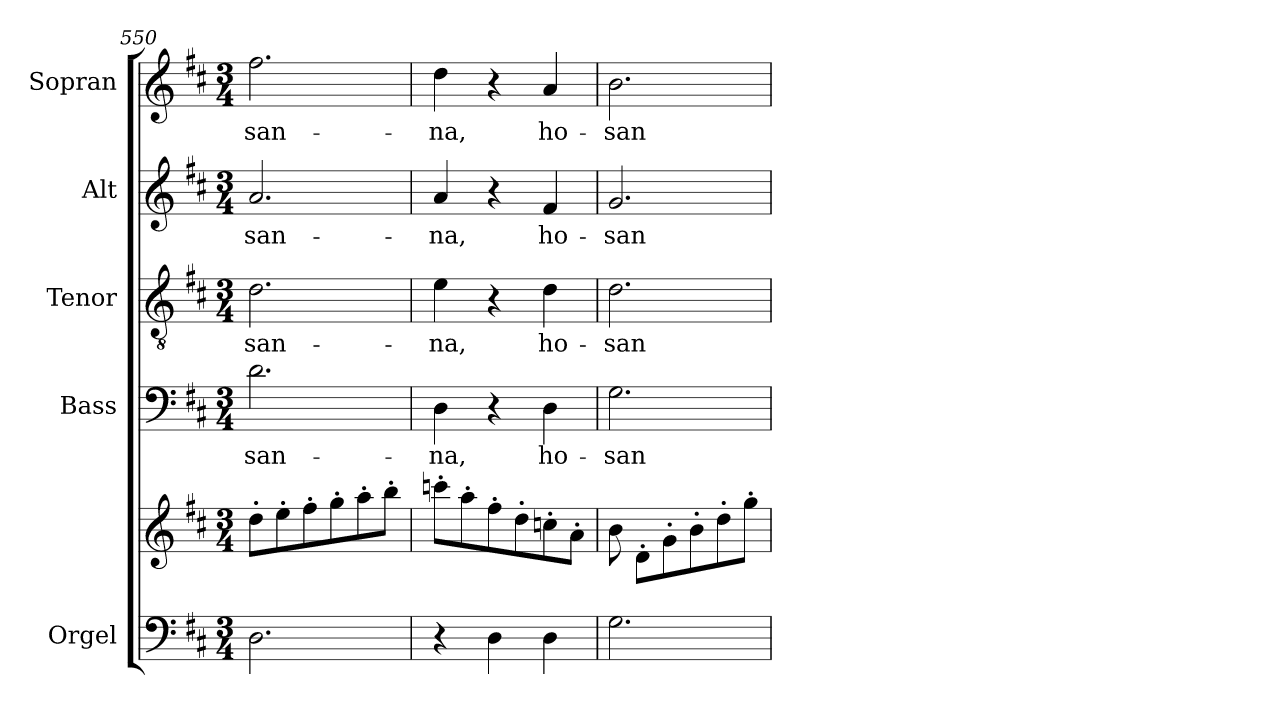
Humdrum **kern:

**kern	**kern	**kern	**text	**kern	**text	**kern	**text	**kern	**text
*part5	*part5	*part4	*part4	*part3	*part3	*part2	*part2	*part1	*part1
*staff6	*staff5	*staff4	*staff4	*staff3	*staff3	*staff2	*staff2	*staff1	*staff1
*I"Orgel	*	*I"Bass	*	*I"Tenor	*	*I"Alt	*	*I"Sopran	*
*I'Org.	*	*I'B.	*	*I'T.	*	*I'A.	*	*I'S.	*
*clefF4	*clefG2	*clefF4	*	*clefGv2	*	*clefG2	*	*clefG2	*
*k[f#c#]	*k[f#c#]	*k[f#c#]	*	*k[f#c#]	*	*k[f#c#]	*	*k[f#c#]	*
*D:	*D:	*D:	*	*D:	*	*D:	*	*D:	*
*M3/4	*M3/4	*M3/4	*	*M3/4	*	*M3/4	*	*M3/4	*
=550	=550	=550	=550	=550	=550	=550	=550	=550	=550
!	!	!	!LO:LY:b	!	!LO:LY:b	!	!LO:LY:b	!	!LO:LY:b
2.D\	8dd'>\L	2.d\	-san-	2.d\	-san-	2.a/	-san-	2.ff#\	-san-
.	8ee'>\	.	.	.	.	.	.	.	.
.	8ff#'>\	.	.	.	.	.	.	.	.
.	8gg'>\	.	.	.	.	.	.	.	.
.	8aa'>\	.	.	.	.	.	.	.	.
.	8bb'>\J	.	.	.	.	.	.	.	.
=551	=551	=551	=551	=551	=551	=551	=551	=551	=551
!	!	!	!LO:LY:b	!	!LO:LY:b	!	!LO:LY:b	!	!LO:LY:b
4r	8cccn'>\L	4D\	-na,	4e\	-na,	4a/	-na,	4dd\	-na,
.	8aa'>\	.	.	.	.	.	.	.	.
4D\	8ff#'>\	4r	.	4r	.	4r	.	4r	.
.	8dd'>\	.	.	.	.	.	.	.	.
!	!	!	!LO:LY:b	!	!LO:LY:b	!	!LO:LY:b	!	!LO:LY:b
4D\	8ccn'>\	4D\	ho-	4d\	ho-	4f#/	ho-	4a/	ho-
.	8a'>\J	.	.	.	.	.	.	.	.
=552	=552	=552	=552	=552	=552	=552	=552	=552	=552
!	!	!	!LO:LY:b	!	!LO:LY:b	!	!LO:LY:b	!	!LO:LY:b
2.G\	8b\	2.G\	-san-	2.d\	-san-	2.g/	-san-	2.b\	-san-
.	8d'>\L	.	.	.	.	.	.	.	.
.	8g'>\	.	.	.	.	.	.	.	.
.	8b'>\	.	.	.	.	.	.	.	.
.	8dd'>\	.	.	.	.	.	.	.	.
.	8gg'>\J	.	.	.	.	.	.	.	.
=	=	=	=	=	=	=	=	=	=
*-	*-	*-	*-	*-	*-	*-	*-	*-	*-
